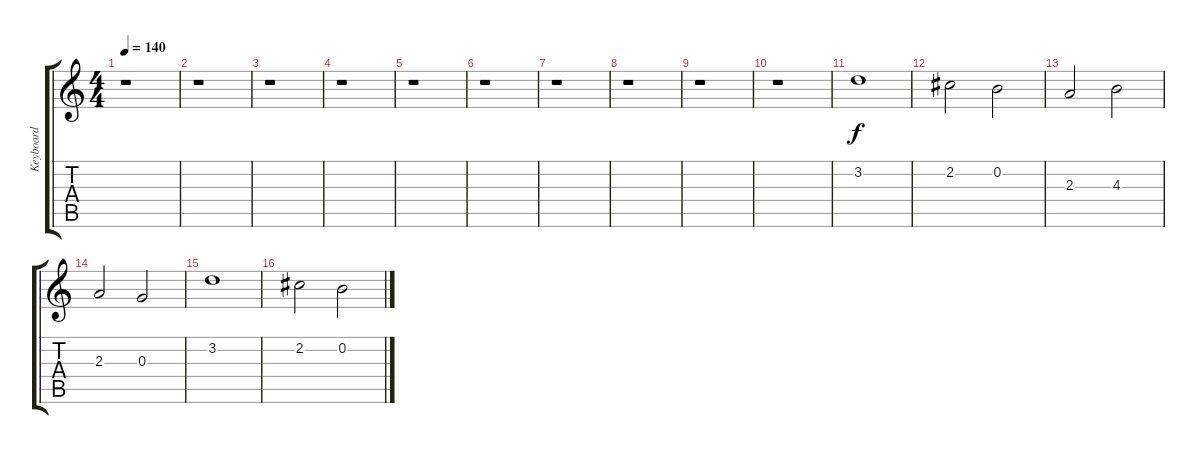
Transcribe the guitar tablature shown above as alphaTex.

\track ("Keyboard" "Keyboard") {instrument tremolostrings}
\staff {score tabs}
\tuning (E5 B4 G4 D4 A3 E3) {hide}
\ts (4 4)
\tempo 140
\clef g2
\ks c
r.1{dy f} |
r.1 |
r.1 |
r.1 |
r.1 |
r.1 |
r.1 |
r.1 |
r.1 |
r.1 |
3.2.1 |
2.2.2 0.2.2 |
2.3.2 4.3.2 |
2.3.2 0.3.2 |
3.2.1 |
2.2.2 0.2.2
